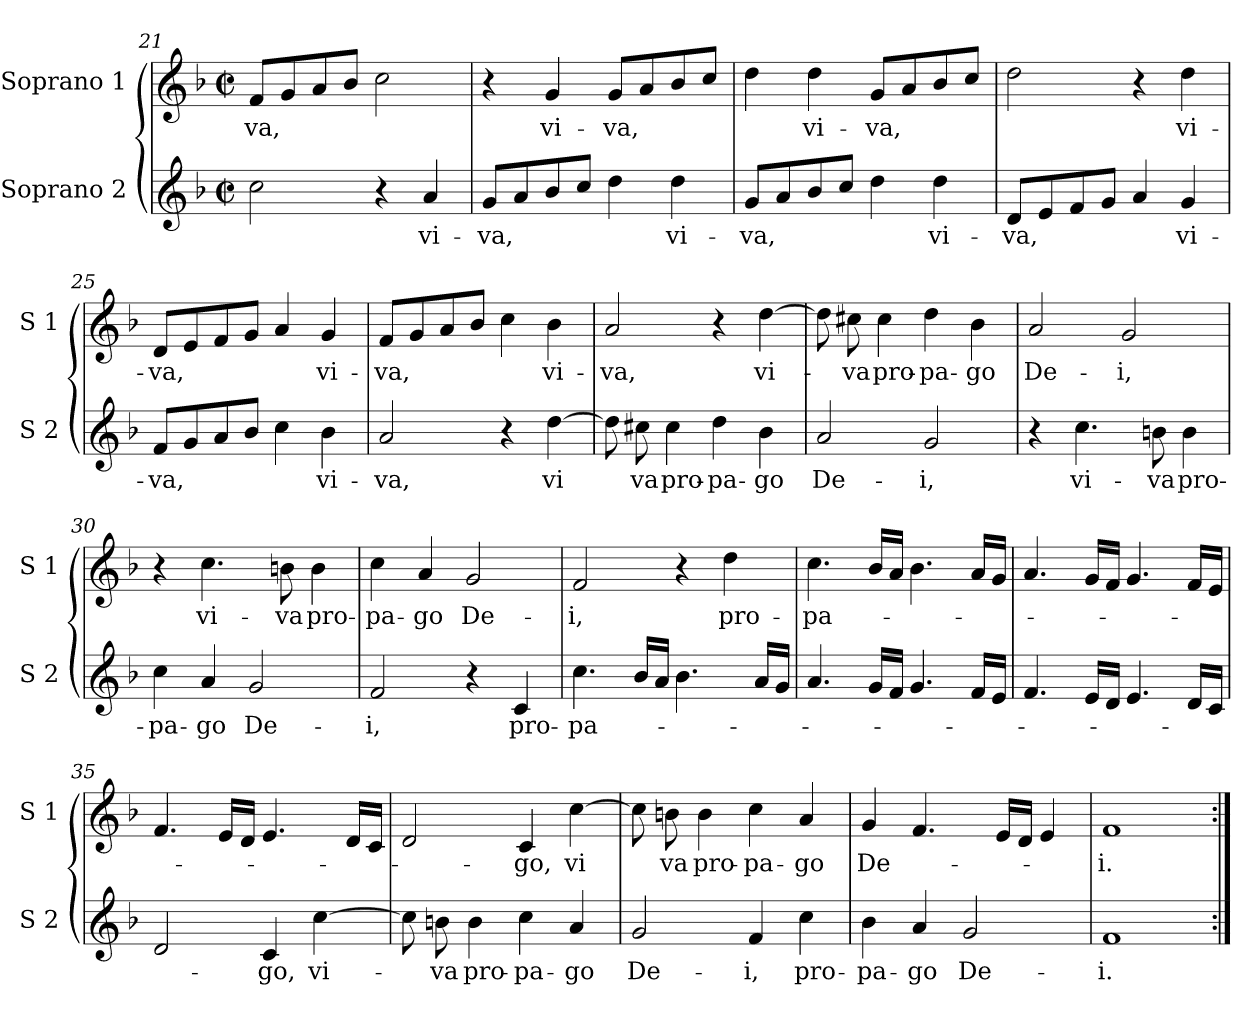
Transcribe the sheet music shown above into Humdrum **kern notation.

**kern	**text	**kern	**text
*part2	*part2	*part1	*part1
*staff2	*staff2	*staff1	*staff1
*I"Soprano 2	*	*I"Soprano 1	*
*I'S 2	*	*I'S 1	*
!!LO:LB:g=z
*clefG2	*	*clefG2	*
*k[b-]	*	*k[b-]	*
*F:	*	*F:	*
*M2/2	*	*M2/2	*
*met(c|)	*	*met(c|)	*
=21	=21	=21	=21
!	!	!	!LO:LY:b
2cc\	.	8f/L	-va,
.	.	8g/	.
.	.	8a/	.
.	.	8b-/J	.
4r	.	2cc\	.
!	!LO:LY:b	!	!
4a/	vi-	.	.
=22	=22	=22	=22
!	!LO:LY:b	!	!
8g/L	-va,	4r	.
8a/	.	.	.
!	!	!	!LO:LY:b
8b-/	.	4g/	vi-
8cc/J	.	.	.
!	!	!	!LO:LY:b
4dd\	.	8g/L	-va,
.	.	8a/	.
!	!LO:LY:b	!	!
4dd\	vi-	8b-/	.
.	.	8cc/J	.
=23	=23	=23	=23
!	!LO:LY:b	!	!
8g/L	-va,	4dd\	.
8a/	.	.	.
!	!	!	!LO:LY:b
8b-/	.	4dd\	vi-
8cc/J	.	.	.
!	!	!	!LO:LY:b
4dd\	.	8g/L	-va,
.	.	8a/	.
!	!LO:LY:b	!	!
4dd\	vi-	8b-/	.
.	.	8cc/J	.
=24	=24	=24	=24
!	!LO:LY:b	!	!
8d/L	-va,	2dd\	.
8e/	.	.	.
8f/	.	.	.
8g/J	.	.	.
4a/	.	4r	.
!	!LO:LY:b	!	!LO:LY:b
4g/	vi-	4dd\	vi-
=25	=25	=25	=25
!	!LO:LY:b	!	!LO:LY:b
8f/L	-va,	8d/L	-va,
8g/	.	8e/	.
8a/	.	8f/	.
8b-/J	.	8g/J	.
4cc\	.	4a/	.
!	!LO:LY:b	!	!LO:LY:b
4b-\	vi-	4g/	vi-
!!LO:PB:g=z
=26	=26	=26	=26
!	!LO:LY:b	!	!LO:LY:b
2a/	-va,	8f/L	-va,
.	.	8g/	.
.	.	8a/	.
.	.	8b-/J	.
4r	.	4cc\	.
!	!LO:LY:b	!	!LO:LY:b
[4dd\	vi	4b-\	vi-
=27	=27	=27	=27
!	!	!	!LO:LY:b
8dd\]	.	2a/	-va,
!	!LO:LY:b	!	!
8cc#X\	va	.	.
!	!LO:LY:b	!	!
4cc#\	pro-	.	.
!	!LO:LY:b	!	!
4dd\	-pa-	4r	.
!	!LO:LY:b	!	!LO:LY:b
4b-\	-go	[4dd\	vi-
=28	=28	=28	=28
!	!LO:LY:b	!	!
2a/	De-	8dd\]	.
!	!	!	!LO:LY:b
.	.	8cc#X\	-va
!	!	!	!LO:LY:b
.	.	4cc#\	pro-
!	!LO:LY:b	!	!LO:LY:b
2g/	-i,	4dd\	-pa-
!	!	!	!LO:LY:b
.	.	4b-\	-go
=29	=29	=29	=29
!	!	!	!LO:LY:b
4r	.	2a/	De-
!	!LO:LY:b	!	!
4.cc\	vi-	.	.
!	!	!	!LO:LY:b
.	.	2g/	-i,
!	!LO:LY:b	!	!
8bn\	-va	.	.
!	!LO:LY:b	!	!
4b\	pro-	.	.
=30	=30	=30	=30
!	!LO:LY:b	!	!
4cc\	-pa-	4r	.
!	!LO:LY:b	!	!LO:LY:b
4a/	-go	4.cc\	vi-
!	!LO:LY:b	!	!
2g/	De-	.	.
!	!	!	!LO:LY:b
.	.	8bn\	-va
!	!	!	!LO:LY:b
.	.	4b\	pro-
!!LO:LB:g=z
=31	=31	=31	=31
!	!LO:LY:b	!	!LO:LY:b
2f/	-i,	4cc\	-pa-
!	!	!	!LO:LY:b
.	.	4a/	-go
!	!	!	!LO:LY:b
4r	.	2g/	De-
!	!LO:LY:b	!	!
4c/	pro-	.	.
=32	=32	=32	=32
!	!LO:LY:b	!	!LO:LY:b
4.cc\	-pa-	2f/	-i,
16b-/LL	.	.	.
16a/JJ	.	.	.
4.b-\	.	4r	.
!	!	!	!LO:LY:b
.	.	4dd\	pro-
16a/LL	.	.	.
16g/JJ	.	.	.
=33	=33	=33	=33
!	!	!	!LO:LY:b
4.a/	.	4.cc\	-pa-
16g/LL	.	16b-/LL	.
16f/JJ	.	16a/JJ	.
4.g/	.	4.b-\	.
16f/LL	.	16a/LL	.
16e/JJ	.	16g/JJ	.
=34	=34	=34	=34
4.f/	.	4.a/	.
16e/LL	.	16g/LL	.
16d/JJ	.	16f/JJ	.
4.e/	.	4.g/	.
16d/LL	.	16f/LL	.
16c/JJ	.	16e/JJ	.
!!LO:LB:g=z
=35	=35	=35	=35
2d/	.	4.f/	.
.	.	16e/LL	.
.	.	16d/JJ	.
!	!LO:LY:b	!	!
4c/	-go,	4.e/	.
!	!LO:LY:b	!	!
[4cc\	vi-	.	.
.	.	16d/LL	.
.	.	16c/JJ	.
=36	=36	=36	=36
8cc\]	.	2d/	.
!	!LO:LY:b	!	!
8bn\	-va	.	.
!	!LO:LY:b	!	!
4b\	pro-	.	.
!	!LO:LY:b	!	!LO:LY:b
4cc\	-pa-	4c/	-go,
!	!LO:LY:b	!	!LO:LY:b
4a/	-go	[4cc\	vi
=37	=37	=37	=37
!	!LO:LY:b	!	!
2g/	De-	8cc\]	.
!	!	!	!LO:LY:b
.	.	8bn\	va
!	!	!	!LO:LY:b
.	.	4b\	pro-
!	!LO:LY:b	!	!LO:LY:b
4f/	-i,	4cc\	-pa-
!	!LO:LY:b	!	!LO:LY:b
4cc\	pro-	4a/	-go
=38	=38	=38	=38
!	!LO:LY:b	!	!LO:LY:b
4b-\	-pa-	4g/	De-
!	!LO:LY:b	!	!
4a/	-go	4.f/	.
!	!LO:LY:b	!	!
2g/	De-	.	.
.	.	16e/LL	.
.	.	16d/JJ	.
.	.	4e/	.
=39	=39	=39	=39
!	!LO:LY:b	!	!LO:LY:b
1f	-i.	1f	-i.
=:|!	=:|!	=:|!	=:|!
*-	*-	*-	*-
